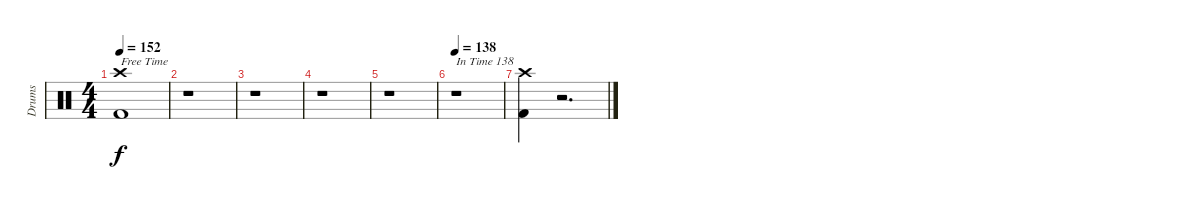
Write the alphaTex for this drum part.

\track ("Drums" "Drums") {instrument percussion}
\staff {score}
\articulation defaults
\ts (4 4)
\tempo 152
\clef neutral
\ks c
("Crash high (hit)" "Kick (hit) 2").1{txt "Free Time" dy f} |
r.1 |
r.1 |
r.1 |
r.1 |
\tempo 138
r.1{txt "In Time 138"} |
("Crash high (hit)" "Kick (hit) 2").4 r.2{d}
